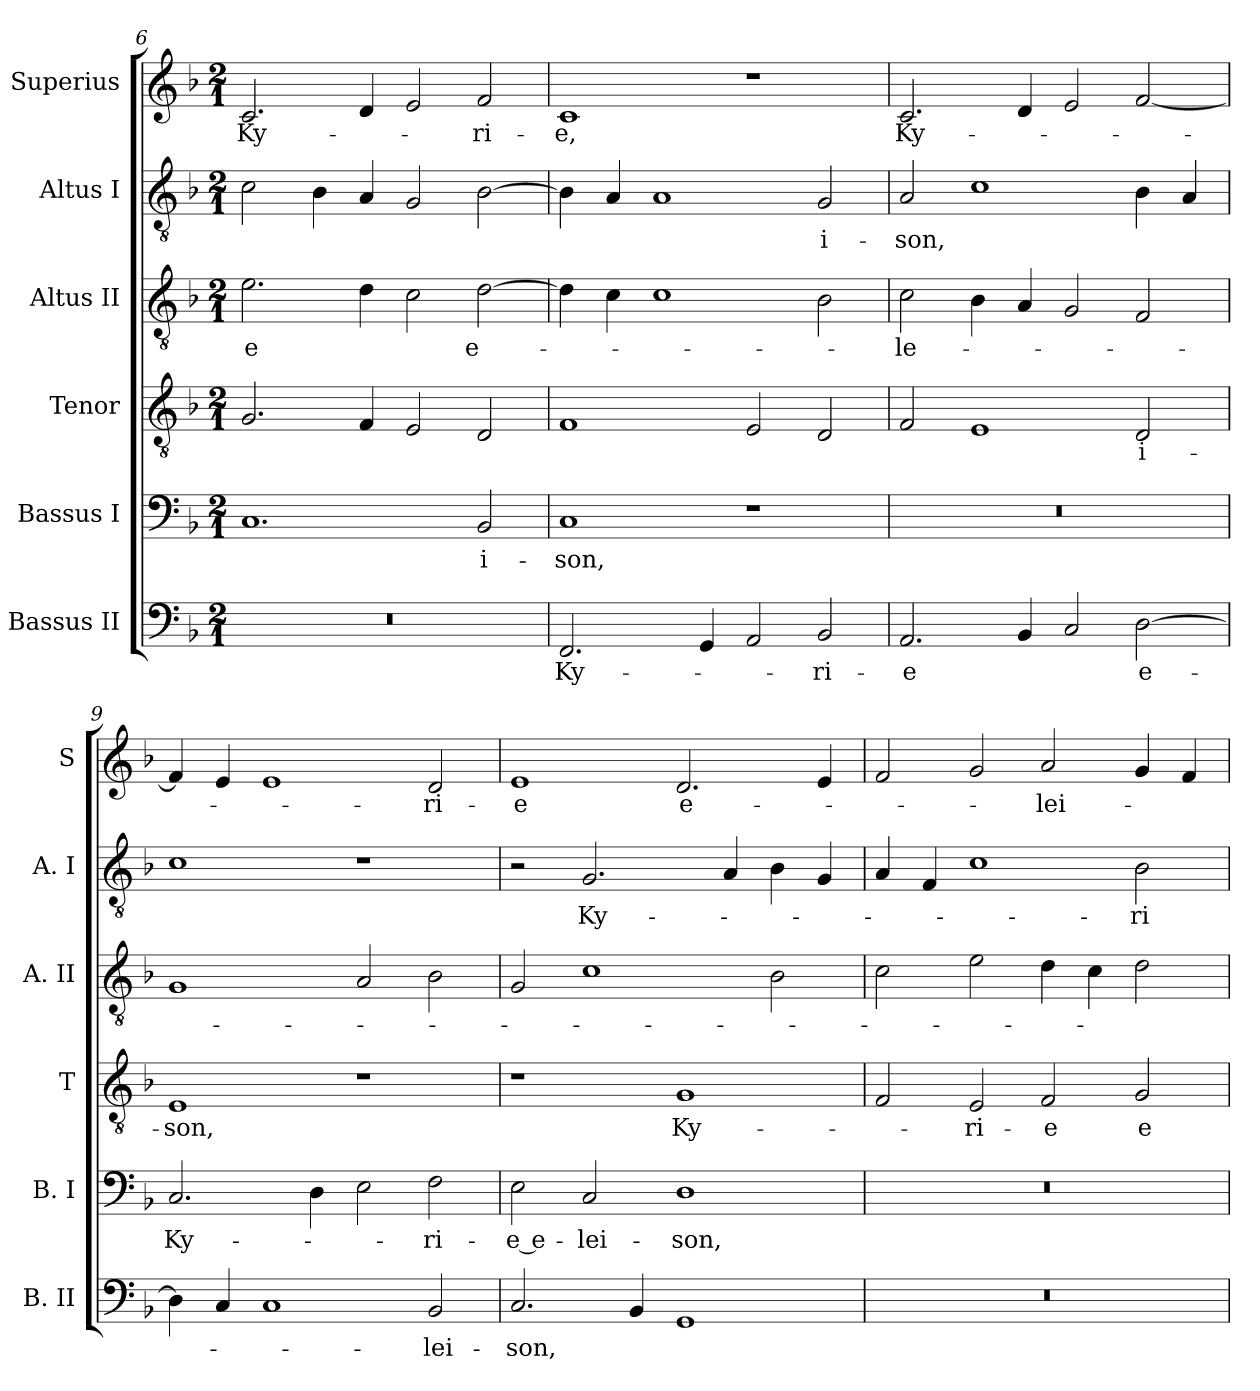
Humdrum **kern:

**kern	**text	**kern	**text	**kern	**text	**kern	**text	**kern	**text	**kern	**text
*part6	*part6	*part5	*part5	*part4	*part4	*part3	*part3	*part2	*part2	*part1	*part1
*staff6	*staff6	*staff5	*staff5	*staff4	*staff4	*staff3	*staff3	*staff2	*staff2	*staff1	*staff1
*I"Bassus II	*	*I"Bassus I	*	*I"Tenor	*	*I"Altus II	*	*I"Altus I	*	*I"Superius	*
*I'B. II	*	*I'B. I	*	*I'T	*	*I'A. II	*	*I'A. I	*	*I'S	*
*clefF4	*	*clefF4	*	*clefGv2	*	*clefGv2	*	*clefGv2	*	*clefG2	*
*k[b-]	*	*k[b-]	*	*k[b-]	*	*k[b-]	*	*k[b-]	*	*k[b-]	*
*F:	*	*F:	*	*F:	*	*F:	*	*F:	*	*F:	*
*M2/1	*	*M2/1	*	*M2/1	*	*M2/1	*	*M2/1	*	*M2/1	*
=6	=6	=6	=6	=6	=6	=6	=6	=6	=6	=6	=6
0r	.	1.C	.	2.G	.	2.e	-e	2c	.	2.c	Ky-
.	.	.	.	.	.	.	.	4B-	.	.	.
.	.	.	.	4F	.	4d	.	4A	.	4d	.
.	.	.	.	2E	.	2c	.	2G	.	2e	.
.	.	2BB-	-i-	2D	.	[2d	e-	[2B-	.	2f	-ri-
=7	=7	=7	=7	=7	=7	=7	=7	=7	=7	=7	=7
2.FF	Ky-	1C	-son,	1F	.	4d]	.	4B-]	.	1c	-e,
.	.	.	.	.	.	4c	.	4A	.	.	.
.	.	.	.	.	.	1c	.	1A	.	.	.
4GG	.	.	.	.	.	.	.	.	.	.	.
2AA	.	1r	.	2E	.	.	.	.	.	1r	.
2BB-	-ri-	.	.	2D	.	2B-	.	2G	-i-	.	.
=8	=8	=8	=8	=8	=8	=8	=8	=8	=8	=8	=8
2.AA	-e	0r	.	2F	.	2c	-le-	2A	-son,	2.c	Ky-
.	.	.	.	1E	.	4B-	.	1c	.	.	.
4BB-	.	.	.	.	.	4A	.	.	.	4d	.
2C	.	.	.	.	.	2G	.	.	.	2e	.
[2D	e-	.	.	2D	-i-	2F	.	4B-	.	[2f	.
.	.	.	.	.	.	.	.	4A	.	.	.
=9	=9	=9	=9	=9	=9	=9	=9	=9	=9	=9	=9
4D]	.	2.C	Ky-	1E	-son,	1G	.	1c	.	4f]	.
4C	.	.	.	.	.	.	.	.	.	4e	.
1C	.	.	.	.	.	.	.	.	.	1e	.
.	.	4D	.	.	.	.	.	.	.	.	.
.	.	2E	.	1r	.	2A	.	1r	.	.	.
2BB-	-lei-	2F	-ri-	.	.	2B-	.	.	.	2d	-ri-
=10	=10	=10	=10	=10	=10	=10	=10	=10	=10	=10	=10
2.C	-son,	2E	-e e-	1r	.	2G	.	2r	.	1e	-e
.	.	2C	-lei-	.	.	1c	.	2.G	Ky-	.	.
4BB-	.	.	.	.	.	.	.	.	.	.	.
1GG	.	1D	-son,	1G	Ky-	.	.	.	.	2.d	e-
.	.	.	.	.	.	.	.	4A	.	.	.
.	.	.	.	.	.	2B-	.	4B-	.	.	.
.	.	.	.	.	.	.	.	4G	.	4e	.
=11	=11	=11	=11	=11	=11	=11	=11	=11	=11	=11	=11
0r	.	0r	.	2F	.	2c	.	4A	.	2f	.
.	.	.	.	.	.	.	.	4F	.	.	.
.	.	.	.	2E	-ri-	2e	.	1c	.	2g	.
.	.	.	.	2F	-e	4d	.	.	.	2a	-lei-
.	.	.	.	.	.	4c	.	.	.	.	.
.	.	.	.	2G	e-	2d	.	2B-	-ri-	4g	.
.	.	.	.	.	.	.	.	.	.	4f	.
=	=	=	=	=	=	=	=	=	=	=	=
*-	*-	*-	*-	*-	*-	*-	*-	*-	*-	*-	*-
